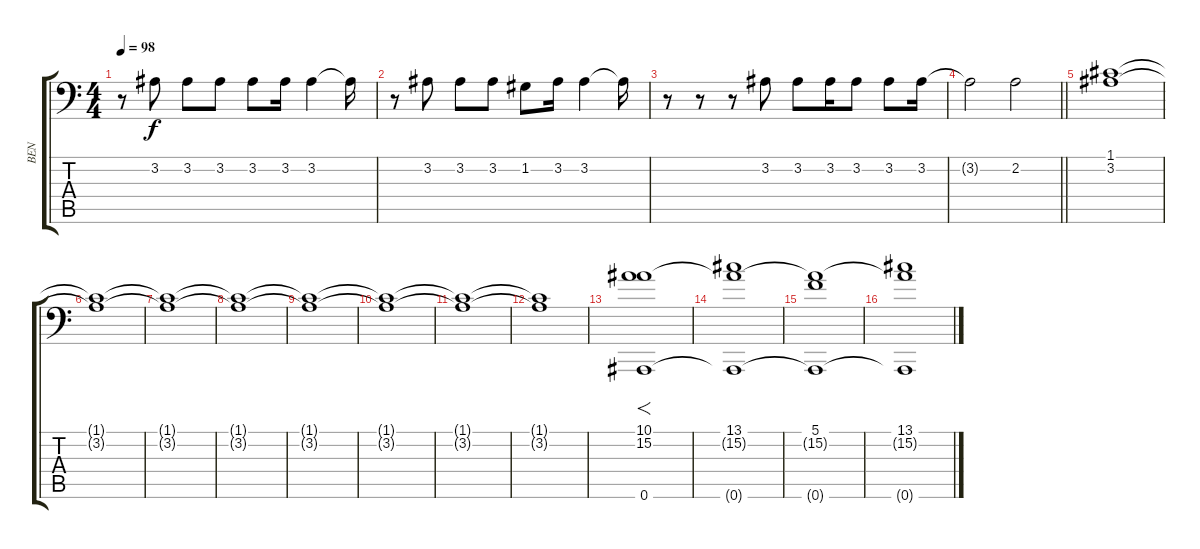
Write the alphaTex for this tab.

\track ("BEN" "BEN") {instrument churchorgan}
\staff {score tabs}
\tuning (C4 G3 Eb3 Bb2 F2 Bb1) {hide}
\ts (4 4)
\tempo 98
\clef f4
\ks c
r.8{dy f} 3.2.8 3.2.8 3.2.8 3.2.8 3.2.16 3.2.4 3.2{t}.16 |
r.8 3.2.8 3.2.8 3.2.8 1.2.8 3.2.16 3.2.4 3.2{t}.16 |
r.8 r.8 r.8 3.2.8 3.2.8 3.2.16 3.2.8 3.2.8 3.2.16 |
\barLineRight lightlight
3.2{t}.2 2.2.2 |
(1.1 3.2).1{volume 7} |
(1.1{t} 3.2{t}).1 |
(1.1{t} 3.2{t}).1 |
(1.1{t} 3.2{t}).1 |
(1.1{t} 3.2{t}).1 |
(1.1{t} 3.2{t}).1 |
(1.1{t} 3.2{t}).1 |
(1.1{t} 3.2{t}).1 |
(10.1 15.2 0.6).1{f volume 7} |
(13.1 15.2{t} 0.6{t}).1 |
(5.1 15.2{t} 0.6{t}).1 |
(13.1 15.2{t} 0.6{t}).1
